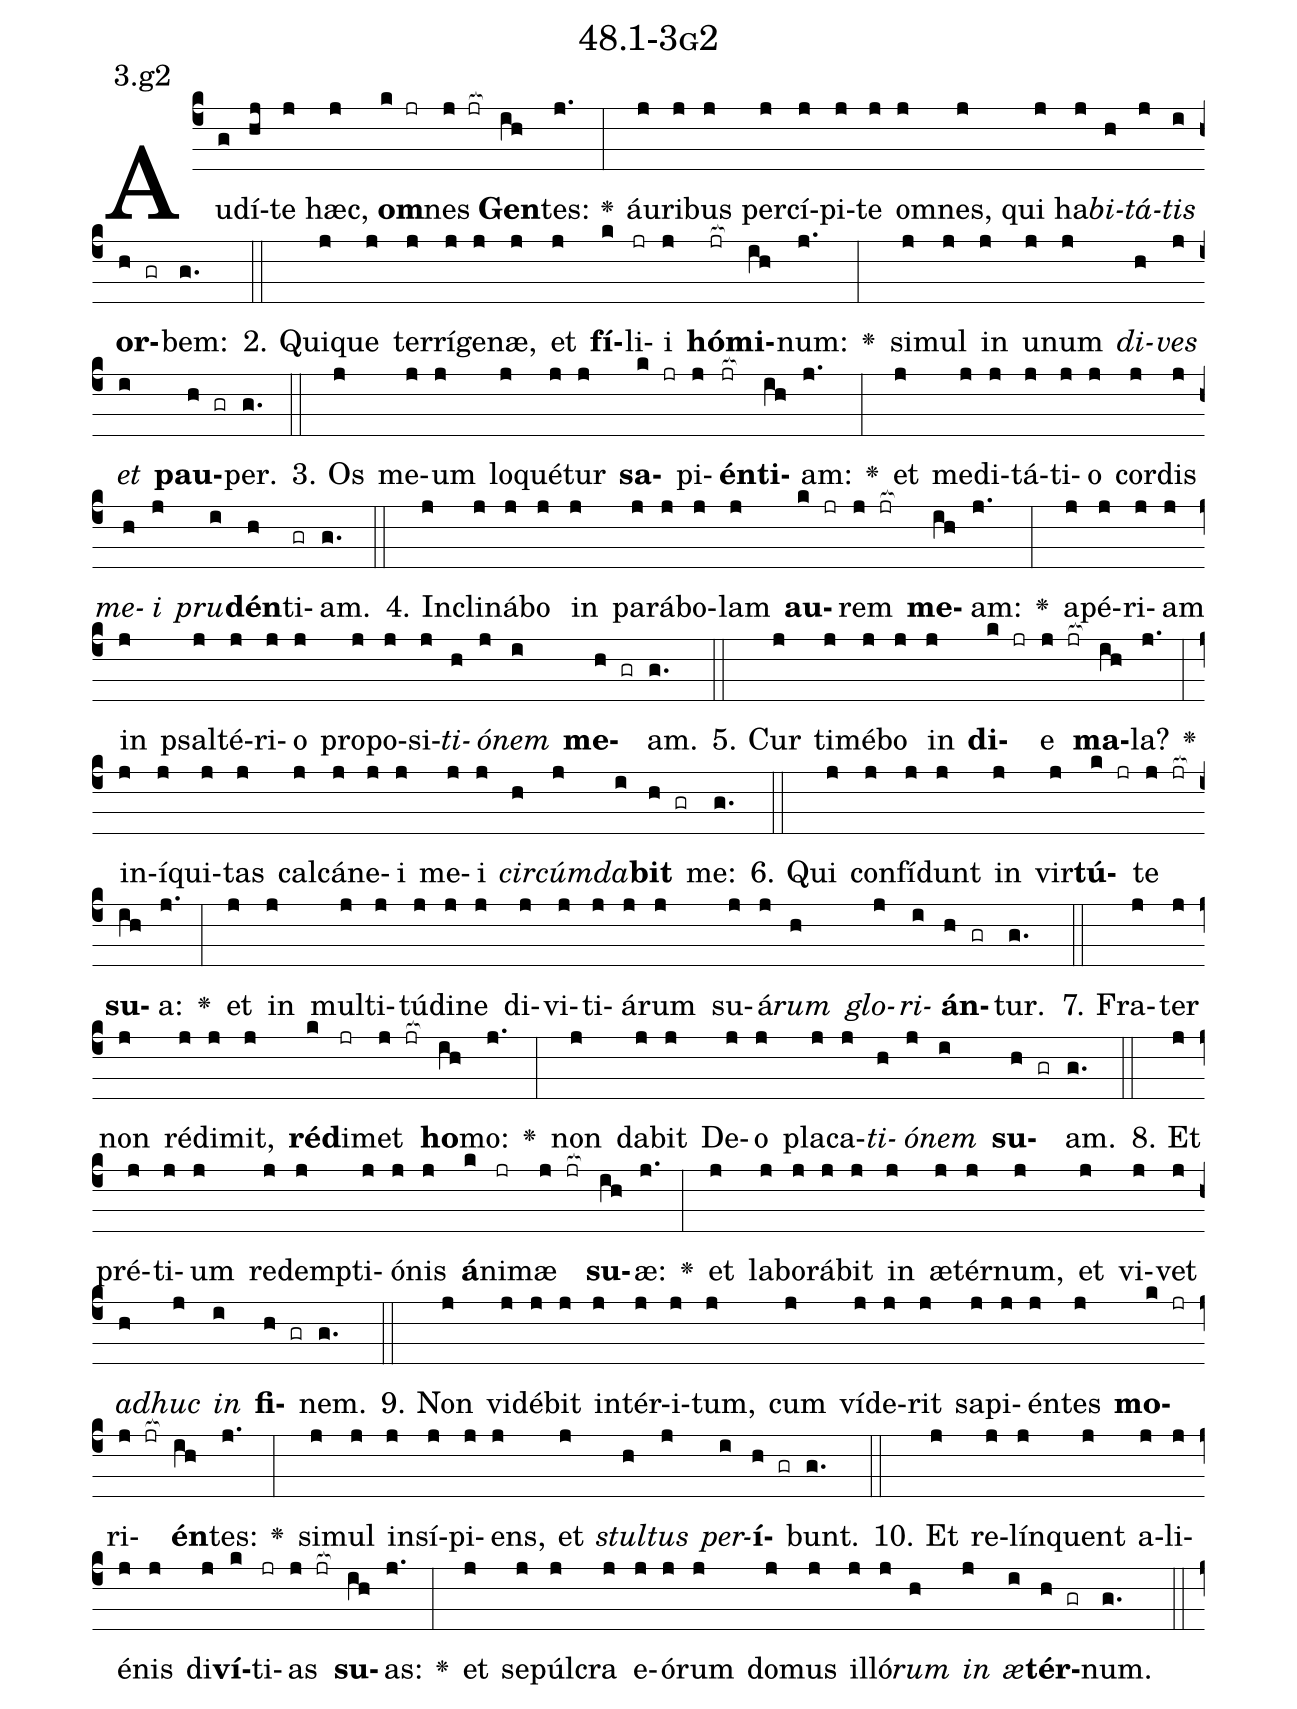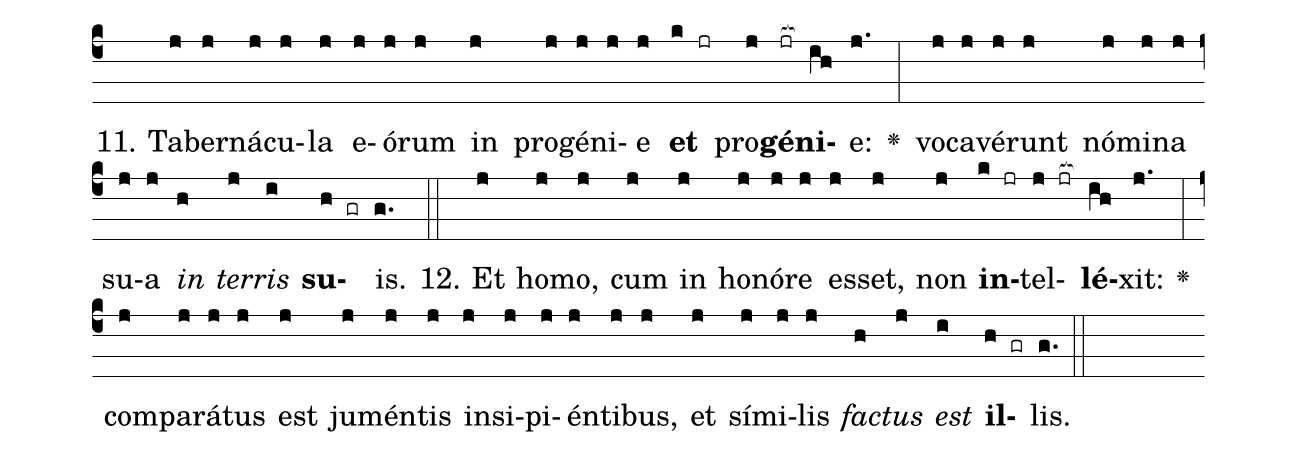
name: 48.1-3g2;
annotation: 3.g2;
%%
(c4)Au(g)dí(hj)te(j) hæc,(j) <b>om</b>(k jr)nes(j jr[ocb:1{]) <b>Gen</b>(ih[ocb:0}])tes:(j.) <v>\greheightstar</v>(:) áu(j)ri(j)bus(j) per(j)cí(j)pi(j)te(j) om(j)nes,(j) qui(j) ha(j)<i>bi</i>(h)<i>tá</i>(j)<i>tis</i>(i) <b>or</b>(h gr)bem:(g.) (::)
2. Qui(j)que(j) ter(j)rí(j)ge(j)næ,(j) et(j) <b>fí</b>(k)li(jr)i(j) <b>hó</b>(jr[ocb:1{])<b>mi</b>(ih[ocb:0}])num:(j.) <v>\greheightstar</v>(:) si(j)mul(j) in(j) u(j)num(j) <i>di</i>(h)<i>ves</i>(j) <i>et</i>(i) <b>pau</b>(h gr)per.(g.) (::)
3. Os(j) me(j)um(j) lo(j)qué(j)tur(j) <b>sa</b>(k jr)pi(j)<b>én</b>(jr[ocb:1{])<b>ti</b>(ih[ocb:0}])am:(j.) <v>\greheightstar</v>(:) et(j) me(j)di(j)tá(j)ti(j)o(j) cor(j)dis(j) <i>me</i>(h)<i>i</i>(j) <i>pru</i>(i)<b>dén</b>(h)ti(gr)am.(g.) (::)
4. In(j)cli(j)ná(j)bo(j) in(j) pa(j)rá(j)bo(j)lam(j) <b>au</b>(k jr)rem(j jr[ocb:1{]) <b>me</b>(ih[ocb:0}])am:(j.) <v>\greheightstar</v>(:) a(j)pé(j)ri(j)am(j) in(j) psal(j)té(j)ri(j)o(j) pro(j)po(j)si(j)<i>ti</i>(h)<i>ó</i>(j)<i>nem</i>(i) <b>me</b>(h gr)am.(g.) (::)
5. Cur(j) ti(j)mé(j)bo(j) in(j) <b>di</b>(k jr)e(j jr[ocb:1{]) <b>ma</b>(ih[ocb:0}])la?(j.) <v>\greheightstar</v>(:) in(j)í(j)qui(j)tas(j) cal(j)cá(j)ne(j)i(j) me(j)i(j) <i>cir</i>(h)<i>cúm</i>(j)<i>da</i>(i)<b>bit</b>(h gr) me:(g.) (::)
6. Qui(j) con(j)fí(j)dunt(j) in(j) vir(j)<b>tú</b>(k jr)te(j jr[ocb:1{]) <b>su</b>(ih[ocb:0}])a:(j.) <v>\greheightstar</v>(:) et(j) in(j) mul(j)ti(j)tú(j)di(j)ne(j) di(j)vi(j)ti(j)á(j)rum(j) su(j)á(j)<i>rum</i>(h) <i>glo</i>(j)<i>ri</i>(i)<b>án</b>(h gr)tur.(g.) (::)
7. Fra(j)ter(j) non(j) réd(j)i(j)mit,(j) <b>réd</b>(k)i(jr)met(j jr[ocb:1{]) <b>ho</b>(ih[ocb:0}])mo:(j.) <v>\greheightstar</v>(:) non(j) da(j)bit(j) De(j)o(j) pla(j)ca(j)<i>ti</i>(h)<i>ó</i>(j)<i>nem</i>(i) <b>su</b>(h gr)am.(g.) (::)
8. Et(j) pré(j)ti(j)um(j) red(j)emp(j)ti(j)ó(j)nis(j) <b>á</b>(k)ni(jr)mæ(j jr[ocb:1{]) <b>su</b>(ih[ocb:0}])æ:(j.) <v>\greheightstar</v>(:) et(j) la(j)bo(j)rá(j)bit(j) in(j) æ(j)tér(j)num,(j) et(j) vi(j)vet(j) <i>ad</i>(h)<i>huc</i>(j) <i>in</i>(i) <b>fi</b>(h gr)nem.(g.) (::)
9. Non(j) vi(j)dé(j)bit(j) in(j)tér(j)i(j)tum,(j) cum(j) ví(j)de(j)rit(j) sa(j)pi(j)én(j)tes(j) <b>mo</b>(k jr)ri(j jr[ocb:1{])<b>én</b>(ih[ocb:0}])tes:(j.) <v>\greheightstar</v>(:) si(j)mul(j) in(j)sí(j)pi(j)ens,(j) et(j) <i>stul</i>(h)<i>tus</i>(j) <i>per</i>(i)<b>í</b>(h gr)bunt.(g.) (::)
10. Et(j) re(j)lín(j)quent(j) a(j)li(j)é(j)nis(j) di(j)<b>ví</b>(k)ti(jr)as(j jr[ocb:1{]) <b>su</b>(ih[ocb:0}])as:(j.) <v>\greheightstar</v>(:) et(j) se(j)púl(j)cra(j) e(j)ó(j)rum(j) do(j)mus(j) il(j)ló(j)<i>rum</i>(h) <i>in</i>(j) <i>æ</i>(i)<b>tér</b>(h gr)num.(g.) (::)
11. Ta(j)ber(j)ná(j)cu(j)la(j) e(j)ó(j)rum(j) in(j) pro(j)gé(j)ni(j)e(j) <b>et</b>(k jr) pro(j)<b>gé</b>(jr[ocb:1{])<b>ni</b>(ih[ocb:0}])e:(j.) <v>\greheightstar</v>(:) vo(j)ca(j)vé(j)runt(j) nó(j)mi(j)na(j) su(j)a(j) <i>in</i>(h) <i>ter</i>(j)<i>ris</i>(i) <b>su</b>(h gr)is.(g.) (::)
12. Et(j) ho(j)mo,(j) cum(j) in(j) ho(j)nó(j)re(j) es(j)set,(j) non(j) <b>in</b>(k jr)tel(j jr[ocb:1{])<b>lé</b>(ih[ocb:0}])xit:(j.) <v>\greheightstar</v>(:) com(j)pa(j)rá(j)tus(j) est(j) ju(j)mén(j)tis(j) in(j)si(j)pi(j)én(j)ti(j)bus,(j) et(j) sí(j)mi(j)lis(j) <i>fac</i>(h)<i>tus</i>(j) <i>est</i>(i) <b>il</b>(h gr)lis.(g.) (::)
